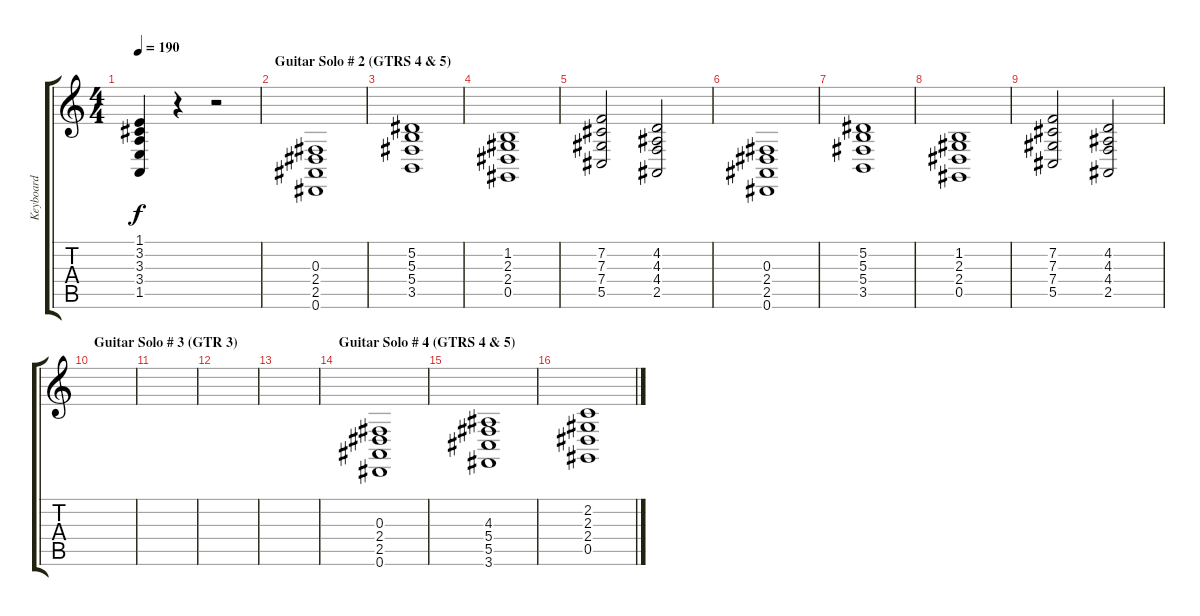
\track ("Keyboard" "Keyboard") {instrument stringensemble1}
\staff {score tabs}
\tuning (Eb4 Bb3 Gb3 Db3 Ab2 Eb2) {hide}
\ts (4 4)
\tempo 190
\clef g2
\ks c
(1.1 3.2 3.3 3.4 1.5).4{dy f} r.4 r.2 |
\section ("" "Guitar Solo # 2 (GTRS 4 & 5)")
(0.3 2.4 2.5 0.6).1 |
(5.2 5.3 5.4 3.5).1 |
(1.2 2.3 2.4 0.5).1 |
(7.2 7.3 7.4 5.5).2 (4.2 4.3 4.4 2.5).2 |
(0.3 2.4 2.5 0.6).1 |
(5.2 5.3 5.4 3.5).1 |
(1.2 2.3 2.4 0.5).1 |
(7.2 7.3 7.4 5.5).2 (4.2 4.3 4.4 2.5).2 |
\section ("" "Guitar Solo # 3 (GTR 3)")
|
|
|
|
\section ("" "Guitar Solo # 4 (GTRS 4 & 5)")
(0.3 2.4 2.5 0.6).1 |
(4.3 5.4 5.5 3.6).1 |
(2.2 2.3 2.4 0.5).1
